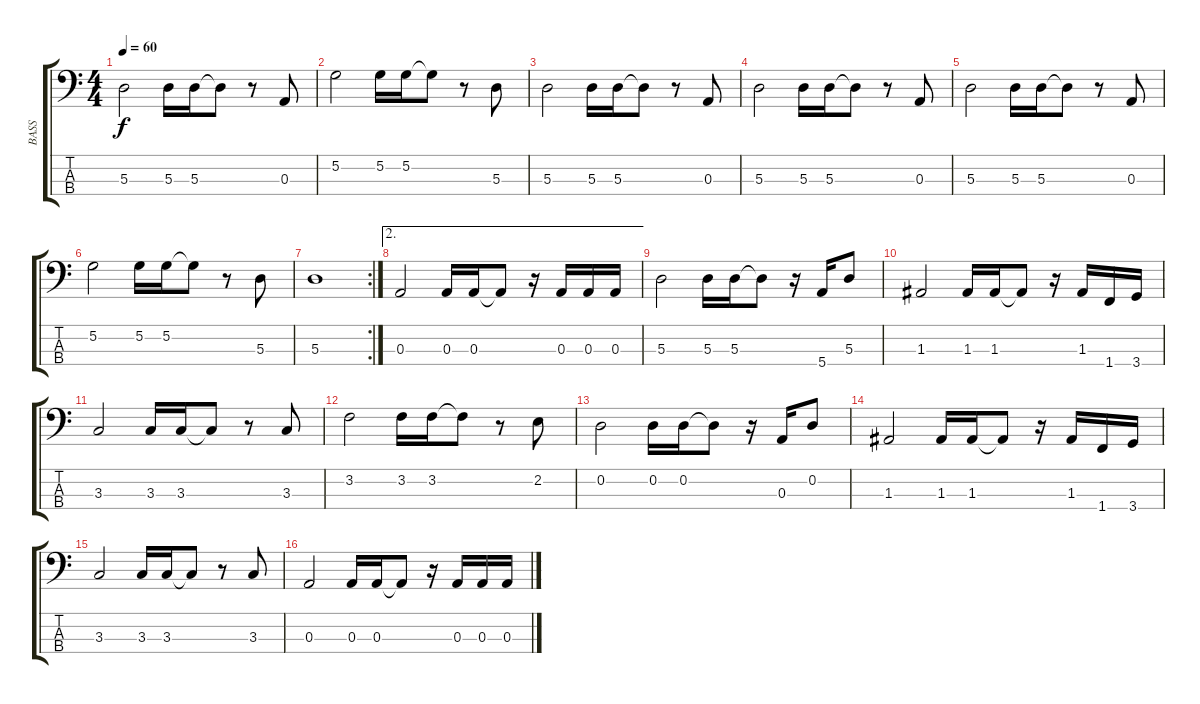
\track ("BASS" "BASS") {instrument electricbassfinger}
\staff {score tabs}
\tuning (G2 D2 A1 E1) {hide}
\ts (4 4)
\tempo 60
\clef f4
\ks c
5.3.2{dy f} 5.3.16 5.3.16 5.3{t}.8 r.8 0.3.8 |
5.2.2 5.2.16 5.2.16 5.2{t}.8 r.8 5.3.8 |
5.3.2 5.3.16 5.3.16 5.3{t}.8 r.8 0.3.8 |
5.3.2 5.3.16 5.3.16 5.3{t}.8 r.8 0.3.8 |
5.3.2 5.3.16 5.3.16 5.3{t}.8 r.8 0.3.8 |
5.2.2 5.2.16 5.2.16 5.2{t}.8 r.8 5.3.8 |
\rc 2
5.3.1 |
\ae 2
0.3.2 0.3.16 0.3.16 0.3{t}.8 r.16 0.3.16 0.3.16 0.3.16 |
5.3.2 5.3.16 5.3.16 5.3{t}.8 r.16 5.4.16 5.3.8 |
1.3.2 1.3.16 1.3.16 1.3{t}.8 r.16 1.3.16 1.4.16 3.4.16 |
3.3.2 3.3.16 3.3.16 3.3{t}.8 r.8 3.3.8 |
3.2.2 3.2.16 3.2.16 3.2{t}.8 r.8 2.2.8 |
0.2.2 0.2.16 0.2.16 0.2{t}.8 r.16 0.3.16 0.2.8 |
1.3.2 1.3.16 1.3.16 1.3{t}.8 r.16 1.3.16 1.4.16 3.4.16 |
3.3.2 3.3.16 3.3.16 3.3{t}.8 r.8 3.3.8 |
0.3.2 0.3.16 0.3.16 0.3{t}.8 r.16 0.3.16 0.3.16 0.3.16
